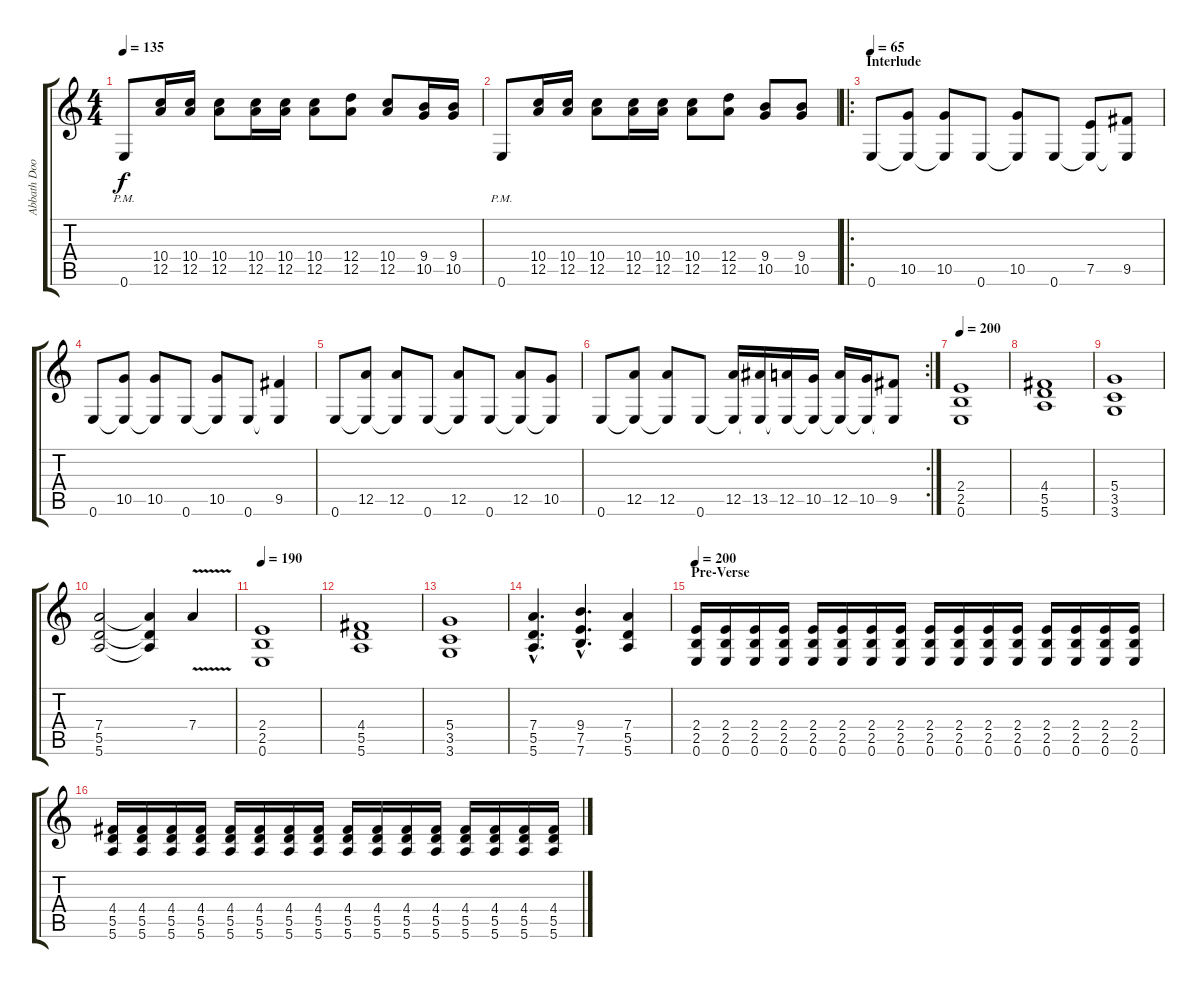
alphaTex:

\track ("Abbath Doom Occulta (Guitar)" "Abbath Doo") {instrument distortionguitar}
\staff {score tabs}
\tuning (E4 B3 G3 D3 A2 E2) {hide}
\ts (4 4)
\tempo 135
\clef g2
\ks c
0.6{pm}.8{dy f} (10.4 12.5).16 (10.4 12.5).16 (10.4 12.5).8 (10.4 12.5).16 (10.4 12.5).16 (10.4 12.5).8 (12.4 12.5).8 (10.4 12.5).8 (9.4 10.5).16 (9.4 10.5).16 |
0.6{pm}.8 (10.4 12.5).16 (10.4 12.5).16 (10.4 12.5).8 (10.4 12.5).16 (10.4 12.5).16 (10.4 12.5).8 (12.4 12.5).8 (9.4 10.5).8 (9.4 10.5).8 |
\ro
\section ("" "Interlude")
\tempo 65
0.6.8 (10.5 0.6{t}).8 (10.5 0.6{t}).8 0.6.8 (10.5 0.6{t}).8 0.6.8 (7.5 0.6{t}).8 (9.5 0.6{t}).8 |
0.6.8 (10.5 0.6{t}).8 (10.5 0.6{t}).8 0.6.8 (10.5 0.6{t}).8 0.6.8 (9.5 0.6{t}).4 |
0.6.8 (12.5 0.6{t}).8 (12.5 0.6{t}).8 0.6.8 (12.5 0.6{t}).8 0.6.8 (12.5 0.6{t}).8 (10.5 0.6{t}).8 |
\rc 2
0.6.8 (12.5 0.6{t}).8 (12.5 0.6{t}).8 0.6.8 (12.5 0.6{t}).16 (13.5 0.6{t}).16 (12.5 0.6{t}).16 (10.5 0.6{t}).16 (12.5 0.6{t}).16 (10.5 0.6{t}).16 (9.5 0.6{t}).8 |
\tempo 200
(2.4 2.5 0.6).1 |
(4.4 5.5 5.6).1 |
(5.4 3.5 3.6).1 |
(7.4 5.5 5.6).2 (7.4{t} 5.5{t} 5.6{t}).4 7.4{v}.4{instrument guitarharmonics} |
\tempo 190
(2.4 2.5 0.6).1{instrument distortionguitar} |
(4.4 5.5 5.6).1 |
(5.4 3.5 3.6).1 |
(7.4{hac} 5.5{hac} 5.6{hac}).4{d} (9.4{hac} 7.5{hac} 7.6{hac}).4{d} (7.4 5.5 5.6).4 |
\section ("" "Pre-Verse")
\tempo 200
(2.4 2.5 0.6).16{volume 14} (2.4 2.5 0.6).16 (2.4 2.5 0.6).16 (2.4 2.5 0.6).16 (2.4 2.5 0.6).16 (2.4 2.5 0.6).16 (2.4 2.5 0.6).16 (2.4 2.5 0.6).16 (2.4 2.5 0.6).16 (2.4 2.5 0.6).16 (2.4 2.5 0.6).16 (2.4 2.5 0.6).16 (2.4 2.5 0.6).16 (2.4 2.5 0.6).16 (2.4 2.5 0.6).16 (2.4 2.5 0.6).16 |
(4.4 5.5 5.6).16 (4.4 5.5 5.6).16 (4.4 5.5 5.6).16 (4.4 5.5 5.6).16 (4.4 5.5 5.6).16 (4.4 5.5 5.6).16 (4.4 5.5 5.6).16 (4.4 5.5 5.6).16 (4.4 5.5 5.6).16 (4.4 5.5 5.6).16 (4.4 5.5 5.6).16 (4.4 5.5 5.6).16 (4.4 5.5 5.6).16 (4.4 5.5 5.6).16 (4.4 5.5 5.6).16 (4.4 5.5 5.6).16
